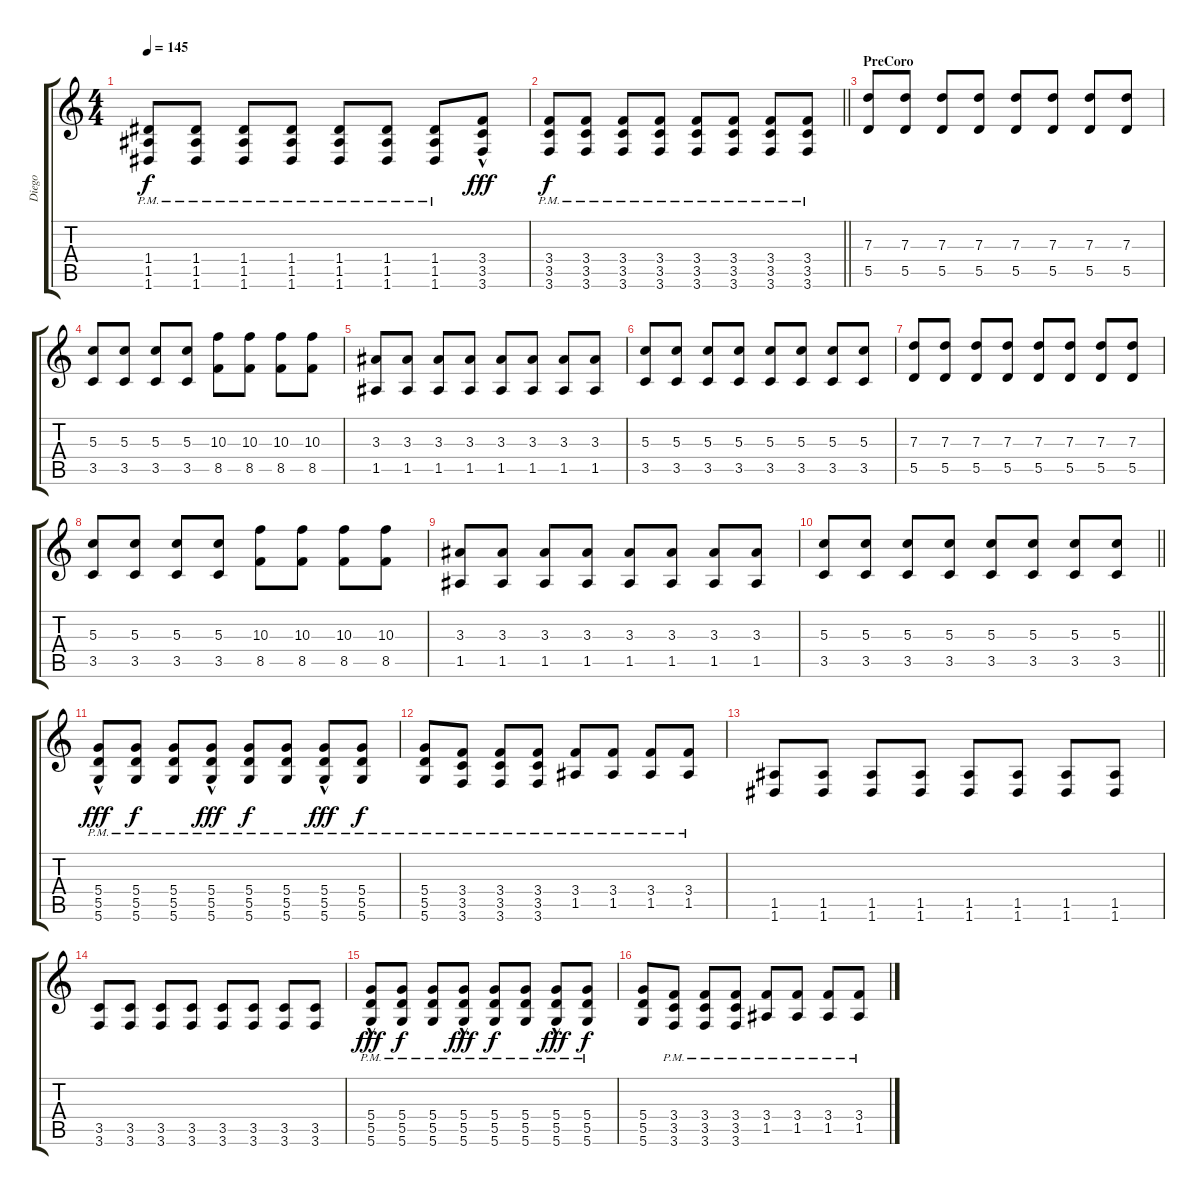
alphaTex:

\track ("Diego" "Diego") {instrument distortionguitar}
\staff {score tabs}
\tuning (E4 B3 G3 D3 A2 D2) {hide}
\ts (4 4)
\tempo 145
\clef g2
\ks c
(1.4{pm} 1.5{pm} 1.6{pm}).8{dy f} (1.4{pm} 1.5{pm} 1.6{pm}).8 (1.4{pm} 1.5{pm} 1.6{pm}).8 (1.4{pm} 1.5{pm} 1.6{pm}).8 (1.4{pm} 1.5{pm} 1.6{pm}).8 (1.4{pm} 1.5{pm} 1.6{pm}).8 (1.4{pm} 1.5{pm} 1.6{pm}).8 (3.4{hac} 3.5 3.6).8{dy fff} |
\barLineRight lightlight
(3.4{pm} 3.5{pm} 3.6{pm}).8{dy f} (3.4{pm} 3.5{pm} 3.6{pm}).8 (3.4{pm} 3.5{pm} 3.6{pm}).8 (3.4{pm} 3.5{pm} 3.6{pm}).8 (3.4{pm} 3.5{pm} 3.6{pm}).8 (3.4{pm} 3.5{pm} 3.6{pm}).8 (3.4{pm} 3.5{pm} 3.6{pm}).8 (3.4{pm} 3.5{pm} 3.6{pm}).8 |
\section ("" "PreCoro")
(7.3 5.5).8 (7.3 5.5).8 (7.3 5.5).8 (7.3 5.5).8 (7.3 5.5).8 (7.3 5.5).8 (7.3 5.5).8 (7.3 5.5).8 |
(5.3 3.5).8 (5.3 3.5).8 (5.3 3.5).8 (5.3 3.5).8 (10.3 8.5).8 (10.3 8.5).8 (10.3 8.5).8 (10.3 8.5).8 |
(3.3 1.5).8 (3.3 1.5).8 (3.3 1.5).8 (3.3 1.5).8 (3.3 1.5).8 (3.3 1.5).8 (3.3 1.5).8 (3.3 1.5).8 |
(5.3 3.5).8 (5.3 3.5).8 (5.3 3.5).8 (5.3 3.5).8 (5.3 3.5).8 (5.3 3.5).8 (5.3 3.5).8 (5.3 3.5).8 |
(7.3 5.5).8 (7.3 5.5).8 (7.3 5.5).8 (7.3 5.5).8 (7.3 5.5).8 (7.3 5.5).8 (7.3 5.5).8 (7.3 5.5).8 |
(5.3 3.5).8 (5.3 3.5).8 (5.3 3.5).8 (5.3 3.5).8 (10.3 8.5).8 (10.3 8.5).8 (10.3 8.5).8 (10.3 8.5).8 |
(3.3 1.5).8 (3.3 1.5).8 (3.3 1.5).8 (3.3 1.5).8 (3.3 1.5).8 (3.3 1.5).8 (3.3 1.5).8 (3.3 1.5).8 |
\barLineRight lightlight
(5.3 3.5).8 (5.3 3.5).8 (5.3 3.5).8 (5.3 3.5).8 (5.3 3.5).8 (5.3 3.5).8 (5.3 3.5).8 (5.3 3.5).8 |
(5.4{hac pm} 5.5{hac pm} 5.6{hac pm}).8{dy fff} (5.4{pm} 5.5{pm} 5.6{pm}).8{dy f} (5.4{pm} 5.5{pm} 5.6{pm}).8 (5.4{hac pm} 5.5{hac pm} 5.6{hac pm}).8{dy fff} (5.4{pm} 5.5{pm} 5.6{pm}).8{dy f} (5.4{pm} 5.5{pm} 5.6{pm}).8 (5.4{hac pm} 5.5{hac pm} 5.6{hac pm}).8{dy fff} (5.4{pm} 5.5{pm} 5.6{pm}).8{dy f} |
(5.4{pm} 5.5{pm} 5.6{pm}).8 (3.4{pm} 3.5{pm} 3.6{pm}).8 (3.4{pm} 3.5{pm} 3.6{pm}).8 (3.4{pm} 3.5{pm} 3.6{pm}).8 (3.4{pm} 1.5{pm}).8 (3.4{pm} 1.5{pm}).8 (3.4{pm} 1.5{pm}).8 (3.4{pm} 1.5{pm}).8 |
(1.5 1.6).8 (1.5 1.6).8 (1.5 1.6).8 (1.5 1.6).8 (1.5 1.6).8 (1.5 1.6).8 (1.5 1.6).8 (1.5 1.6).8 |
(3.5 3.6).8 (3.5 3.6).8 (3.5 3.6).8 (3.5 3.6).8 (3.5 3.6).8 (3.5 3.6).8 (3.5 3.6).8 (3.5 3.6).8 |
(5.4{hac pm} 5.5{hac pm} 5.6{hac pm}).8{dy fff} (5.4{pm} 5.5{pm} 5.6{pm}).8{dy f} (5.4{pm} 5.5{pm} 5.6{pm}).8 (5.4{hac pm} 5.5{hac pm} 5.6{hac pm}).8{dy fff} (5.4{pm} 5.5{pm} 5.6{pm}).8{dy f} (5.4{pm} 5.5{pm} 5.6{pm}).8 (5.4{hac pm} 5.5{hac pm} 5.6{hac pm}).8{dy fff} (5.4{pm} 5.5{pm} 5.6{pm}).8{dy f} |
(5.4 5.5 5.6).8 (3.4{pm} 3.5{pm} 3.6{pm}).8 (3.4{pm} 3.5{pm} 3.6{pm}).8 (3.4{pm} 3.5{pm} 3.6{pm}).8 (3.4{pm} 1.5{pm}).8 (3.4{pm} 1.5{pm}).8 (3.4{pm} 1.5{pm}).8 (3.4{pm} 1.5{pm}).8
